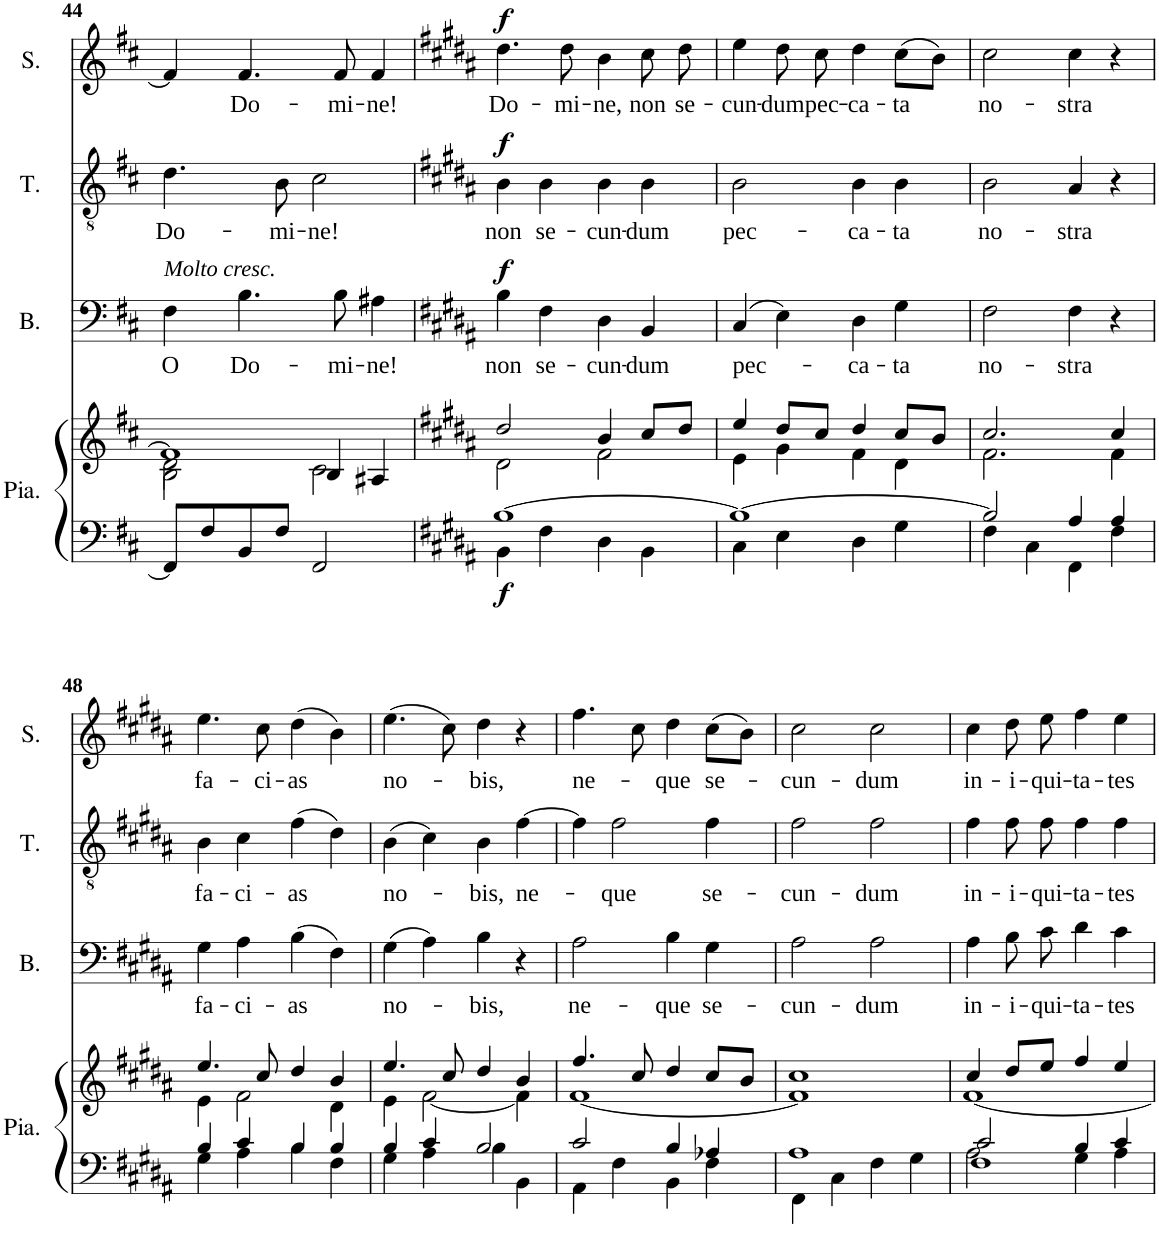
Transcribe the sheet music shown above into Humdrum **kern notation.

**kern	**kern	**dynam	**kern	**text	**dynam	**kern	**text	**dynam	**kern	**text	**dynam
*part4	*part4	*part4	*part3	*part3	*part3	*part2	*part2	*part2	*part1	*part1	*part1
*staff5	*staff4	*staff4/5	*staff3	*staff3	*staff3	*staff2	*staff2	*staff2	*staff1	*staff1	*staff1
*I"Piano	*	*	*I"Basse	*	*	*I"Ténor	*	*	*I"Soprano	*	*
*I'Pia.	*	*	*I'B.	*	*	*I'T.	*	*	*I'S.	*	*
!!LO:PB:g=z
*clefF4	*clefG2	*	*clefF4	*	*	*clefGv2	*	*	*clefG2	*	*
*k[f#c#]	*k[f#c#]	*	*k[f#c#]	*	*	*k[f#c#]	*	*	*k[f#c#]	*	*
*M4/4	*M4/4	*	*M4/4	*	*	*M4/4	*	*	*M4/4	*	*
=44	=44	=44	=44	=44	=44	=44	=44	=44	=44	=44	=44
*	*^	*	*	*	*	*	*	*	*	*	*
*	*	*^	*	*	*	*	*	*	*	*	*	*
!	!	!	!	!	!LO:TX:a:i:t=Molto cresc.	!	!	!	!	!	!	!	!
!	!	!	!	!	!	!LO:LY:b	!	!	!LO:LY:b	!	!	!	!
8FF#/L]	1f#]	2d\	2B\	.	4F#\	O	.	4.d\	Do-	.	4f#/]	.	.
8F#/	.	.	.	.	.	.	.	.	.	.	.	.	.
!	!	!	!	!	!	!LO:LY:b	!	!	!	!	!	!LO:LY:b	!
8BB/	.	.	.	.	4.B\	Do-	.	.	.	.	4.f#/	Do-	.
!	!	!	!	!	!	!	!	!	!LO:LY:b	!	!	!	!
8F#/J	.	.	.	.	.	.	.	8B\	-mi-	.	.	.	.
!	!	!	!	!	!	!	!	!	!LO:LY:b	!	!	!	!
2FF#/	.	2c#\	4B/	.	.	.	.	2c#\	-ne!	.	.	.	.
!	!	!	!	!	!	!LO:LY:b	!	!	!	!	!	!LO:LY:b	!
.	.	.	.	.	8B\	-mi-	.	.	.	.	8f#/	-mi-	.
!	!	!	!	!	!	!LO:LY:b	!	!	!	!	!	!LO:LY:b	!
.	.	.	4A#X/	.	4A#X\	-ne!	.	.	.	.	4f#/	-ne!	.
*	*v	*v	*v	*	*	*	*	*	*	*	*	*	*
=45	=45	=45	=45	=45	=45	=45	=45	=45	=45	=45	=45
*k[f#c#g#d#a#]	*k[f#c#g#d#a#]	*	*k[f#c#g#d#a#]	*	*	*k[f#c#g#d#a#]	*	*	*k[f#c#g#d#a#]	*	*
*^	*^	*	*	*	*	*	*	*	*	*	*
*	*	*	*^	*	*	*	*	*	*	*	*	*	*
!	!	!	!	!	!LO:DY:b=2	!	!LO:LY:b	!LO:DY:a	!	!LO:LY:b	!LO:DY:a	!	!LO:LY:b	!LO:DY:a
*	*	*	*v	*v	*	*	*	*	*	*	*	*	*	*
[1B	4BB\	2dd#/	2d#\	f	4B\	non	f	4B\	non	f	4.dd#\	Do-	f
!	!	!	!	!	!	!LO:LY:b	!	!	!LO:LY:b	!	!	!	!
.	4F#\	.	.	.	4F#\	se-	.	4B\	se-	.	.	.	.
!	!	!	!	!	!	!	!	!	!	!	!	!LO:LY:b	!
.	.	.	.	.	.	.	.	.	.	.	8dd#\	-mi-	.
!	!	!	!	!	!	!LO:LY:b	!	!	!LO:LY:b	!	!	!LO:LY:b	!
.	4D#\	4b/	2f#\	.	4D#\	-cun-	.	4B\	-cun-	.	4b\	-ne,	.
!	!	!	!	!	!	!LO:LY:b	!	!	!LO:LY:b	!	!	!LO:LY:b	!
.	4BB\	8cc#/L	.	.	4BB/	-dum	.	4B\	-dum	.	8cc#\	non	.
!	!	!	!	!	!	!	!	!	!	!	!	!LO:LY:b	!
.	.	8dd#/J	.	.	.	.	.	.	.	.	8dd#\	se-	.
=46	=46	=46	=46	=46	=46	=46	=46	=46	=46	=46	=46	=46	=46
!	!	!	!	!	!	!LO:LY:b	!	!	!LO:LY:b	!	!	!LO:LY:b	!
1B_	4C#\	4ee/	4e\	.	(4C#/	pec-	.	2B\	pec-	.	4ee\	-cun-	.
!	!	!	!	!	!	!	!	!	!	!	!	!LO:LY:b	!
.	4E\	8dd#/L	4g#\	.	4E\)	.	.	.	.	.	8dd#\	-dum	.
!	!	!	!	!	!	!	!	!	!	!	!	!LO:LY:b	!
.	.	8cc#/J	.	.	.	.	.	.	.	.	8cc#\	pec-	.
!	!	!	!	!	!	!LO:LY:b	!	!	!LO:LY:b	!	!	!LO:LY:b	!
.	4D#\	4dd#/	4f#\	.	4D#\	-ca-	.	4B\	-ca-	.	4dd#\	-ca-	.
!	!	!	!	!	!	!LO:LY:b	!	!	!LO:LY:b	!	!	!LO:LY:b	!
.	4G#\	8cc#/L	4d#\	.	4G#\	-ta	.	4B\	-ta	.	(8cc#\L	-ta	.
.	.	8b/J	.	.	.	.	.	.	.	.	8b\J)	.	.
=47	=47	=47	=47	=47	=47	=47	=47	=47	=47	=47	=47	=47	=47
!	!	!	!	!	!	!LO:LY:b	!	!	!LO:LY:b	!	!	!LO:LY:b	!
2B/]	4F#\	2.cc#/	2.f#\	.	2F#\	no-	.	2B\	no-	.	2cc#\	no-	.
.	4C#\	.	.	.	.	.	.	.	.	.	.	.	.
!	!	!	!	!	!	!LO:LY:b	!	!	!LO:LY:b	!	!	!LO:LY:b	!
4A#/	4FF#\	.	.	.	4F#\	-stra	.	4A#/	-stra	.	4cc#\	-stra	.
4A#/	4F#\	4cc#/	4f#\	.	4r	.	.	4r	.	.	4r	.	.
!!LO:LB:g=z
=48	=48	=48	=48	=48	=48	=48	=48	=48	=48	=48	=48	=48	=48
!	!	!	!	!	!	!LO:LY:b	!	!	!LO:LY:b	!	!	!LO:LY:b	!
4B/	4G#\	4.ee/	4e\	.	4G#\	fa-	.	4B\	fa-	.	4.ee\	fa-	.
!	!	!	!	!	!	!LO:LY:b	!	!	!LO:LY:b	!	!	!	!
4c#/	4A#\	.	2f#\	.	4A#\	-ci-	.	4c#\	-ci-	.	.	.	.
!	!	!	!	!	!	!	!	!	!	!	!	!LO:LY:b	!
.	.	8cc#/	.	.	.	.	.	.	.	.	8cc#\	-ci-	.
!	!	!	!	!	!	!LO:LY:b	!	!	!LO:LY:b	!	!	!LO:LY:b	!
4B/	4B\	4dd#/	.	.	(4B\	-as	.	(4f#\	-as	.	(4dd#\	-as	.
4B/	4F#\	4b/	4d#\	.	4F#\)	.	.	4d#\)	.	.	4b\)	.	.
=49	=49	=49	=49	=49	=49	=49	=49	=49	=49	=49	=49	=49	=49
!	!	!	!	!	!	!LO:LY:b	!	!	!LO:LY:b	!	!	!LO:LY:b	!
4B/	4G#\	4.ee/	4e\	.	(4G#\	no-	.	(4B\	no-	.	(4.ee\	no-	.
4c#/	4A#\	.	[2f#\	.	4A#\)	.	.	4c#\)	.	.	.	.	.
.	.	8cc#/	.	.	.	.	.	.	.	.	8cc#\)	.	.
!	!	!	!	!	!	!LO:LY:b	!	!	!LO:LY:b	!	!	!LO:LY:b	!
2B/	4B\	4dd#/	.	.	4B\	-bis,	.	4B\	-bis,	.	4dd#\	-bis,	.
!	!	!	!	!	!	!	!	!	!LO:LY:b	!	!	!	!
.	4BB\	4b/	4f#\]	.	4r	.	.	[4f#\	ne-	.	4r	.	.
=50	=50	=50	=50	=50	=50	=50	=50	=50	=50	=50	=50	=50	=50
!	!	!	!	!	!	!LO:LY:b	!	!	!	!	!	!LO:LY:b	!
2c#/	4AA#\	4.ff#/	[1f#	.	2A#\	ne-	.	4f#\]	.	.	4.ff#\	ne-	.
!	!	!	!	!	!	!	!	!	!LO:LY:b	!	!	!	!
.	4F#\	.	.	.	.	.	.	2f#\	-que	.	.	.	.
.	.	8cc#/	.	.	.	.	.	.	.	.	8cc#\	.	.
!	!	!	!	!	!	!LO:LY:b	!	!	!	!	!	!LO:LY:b	!
4B/	4BB\	4dd#/	.	.	4B\	-que	.	.	.	.	4dd#\	-que	.
!	!	!	!	!	!	!LO:LY:b	!	!	!LO:LY:b	!	!	!LO:LY:b	!
4A-X/	4F#\	8cc#/L	.	.	4G#\	se-	.	4f#\	se-	.	(8cc#\L	se-	.
.	.	8b/J	.	.	.	.	.	.	.	.	8b\J)	.	.
=51	=51	=51	=51	=51	=51	=51	=51	=51	=51	=51	=51	=51	=51
!	!	!	!	!	!	!LO:LY:b	!	!	!LO:LY:b	!	!	!LO:LY:b	!
1A#	4FF#\	1cc#	1f#]	.	2A#\	-cun-	.	2f#\	-cun-	.	2cc#\	-cun-	.
.	4C#\	.	.	.	.	.	.	.	.	.	.	.	.
!	!	!	!	!	!	!LO:LY:b	!	!	!LO:LY:b	!	!	!LO:LY:b	!
.	4F#\	.	.	.	2A#\	-dum	.	2f#\	-dum	.	2cc#\	-dum	.
.	4G#\	.	.	.	.	.	.	.	.	.	.	.	.
=52	=52	=52	=52	=52	=52	=52	=52	=52	=52	=52	=52	=52	=52
*	*^	*	*	*	*	*	*	*	*	*	*	*	*
!	!	!	!	!	!	!	!LO:LY:b	!	!	!LO:LY:b	!	!	!LO:LY:b	!
2c#/	2A#\	1F#	4cc#/	[1f#	.	4A#\	in-	.	4f#\	in-	.	4cc#\	in-	.
!	!	!	!	!	!	!	!LO:LY:b	!	!	!LO:LY:b	!	!	!LO:LY:b	!
.	.	.	8dd#/L	.	.	8B\L	-i-	.	8f#\L	-i-	.	8dd#\	-i-	.
!	!	!	!	!	!	!	!LO:LY:b	!	!	!LO:LY:b	!	!	!LO:LY:b	!
.	.	.	8ee/J	.	.	8c#\J	-qui-	.	8f#\J	-qui-	.	8ee\	-qui-	.
!	!	!	!	!	!	!	!LO:LY:b	!	!	!LO:LY:b	!	!	!LO:LY:b	!
4B/	4G#\	.	4ff#/	.	.	4d#\	-ta-	.	4f#\	-ta-	.	4ff#\	-ta-	.
!	!	!	!	!	!	!	!LO:LY:b	!	!	!LO:LY:b	!	!	!LO:LY:b	!
4c#/	4A#\	.	4ee/	.	.	4c#\	-tes	.	4f#\	-tes	.	4ee\	-tes	.
*v	*v	*v	*	*	*	*	*	*	*	*	*	*	*	*
*	*v	*v	*	*	*	*	*	*	*	*	*	*
=	=	=	=	=	=	=	=	=	=	=	=
*-	*-	*-	*-	*-	*-	*-	*-	*-	*-	*-	*-
